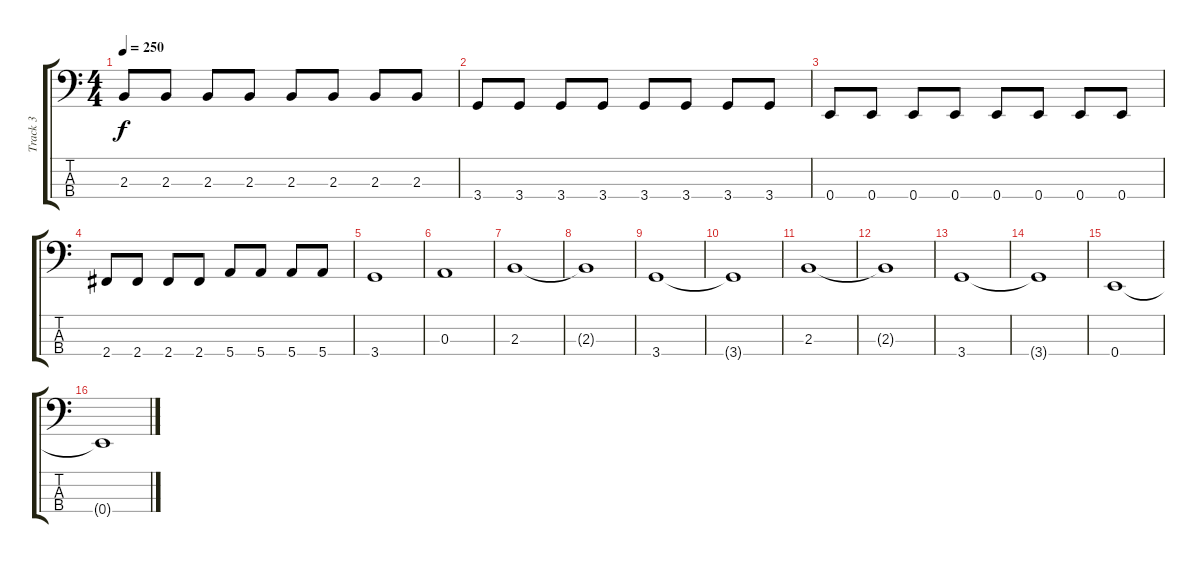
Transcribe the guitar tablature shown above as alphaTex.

\track ("Track 3" "Track 3") {instrument electricbassfinger}
\staff {score tabs}
\tuning (G2 D2 A1 E1) {hide}
\ts (4 4)
\tempo 250
\clef f4
\ks c
2.3.8{dy f} 2.3.8 2.3.8 2.3.8 2.3.8 2.3.8 2.3.8 2.3.8 |
3.4.8 3.4.8 3.4.8 3.4.8 3.4.8 3.4.8 3.4.8 3.4.8 |
0.4.8 0.4.8 0.4.8 0.4.8 0.4.8 0.4.8 0.4.8 0.4.8 |
2.4.8 2.4.8 2.4.8 2.4.8 5.4.8 5.4.8 5.4.8 5.4.8 |
3.4.1 |
0.3.1 |
2.3.1 |
2.3{t}.1 |
3.4.1 |
3.4{t}.1 |
2.3.1 |
2.3{t}.1 |
3.4.1 |
3.4{t}.1 |
0.4.1 |
0.4{t}.1
